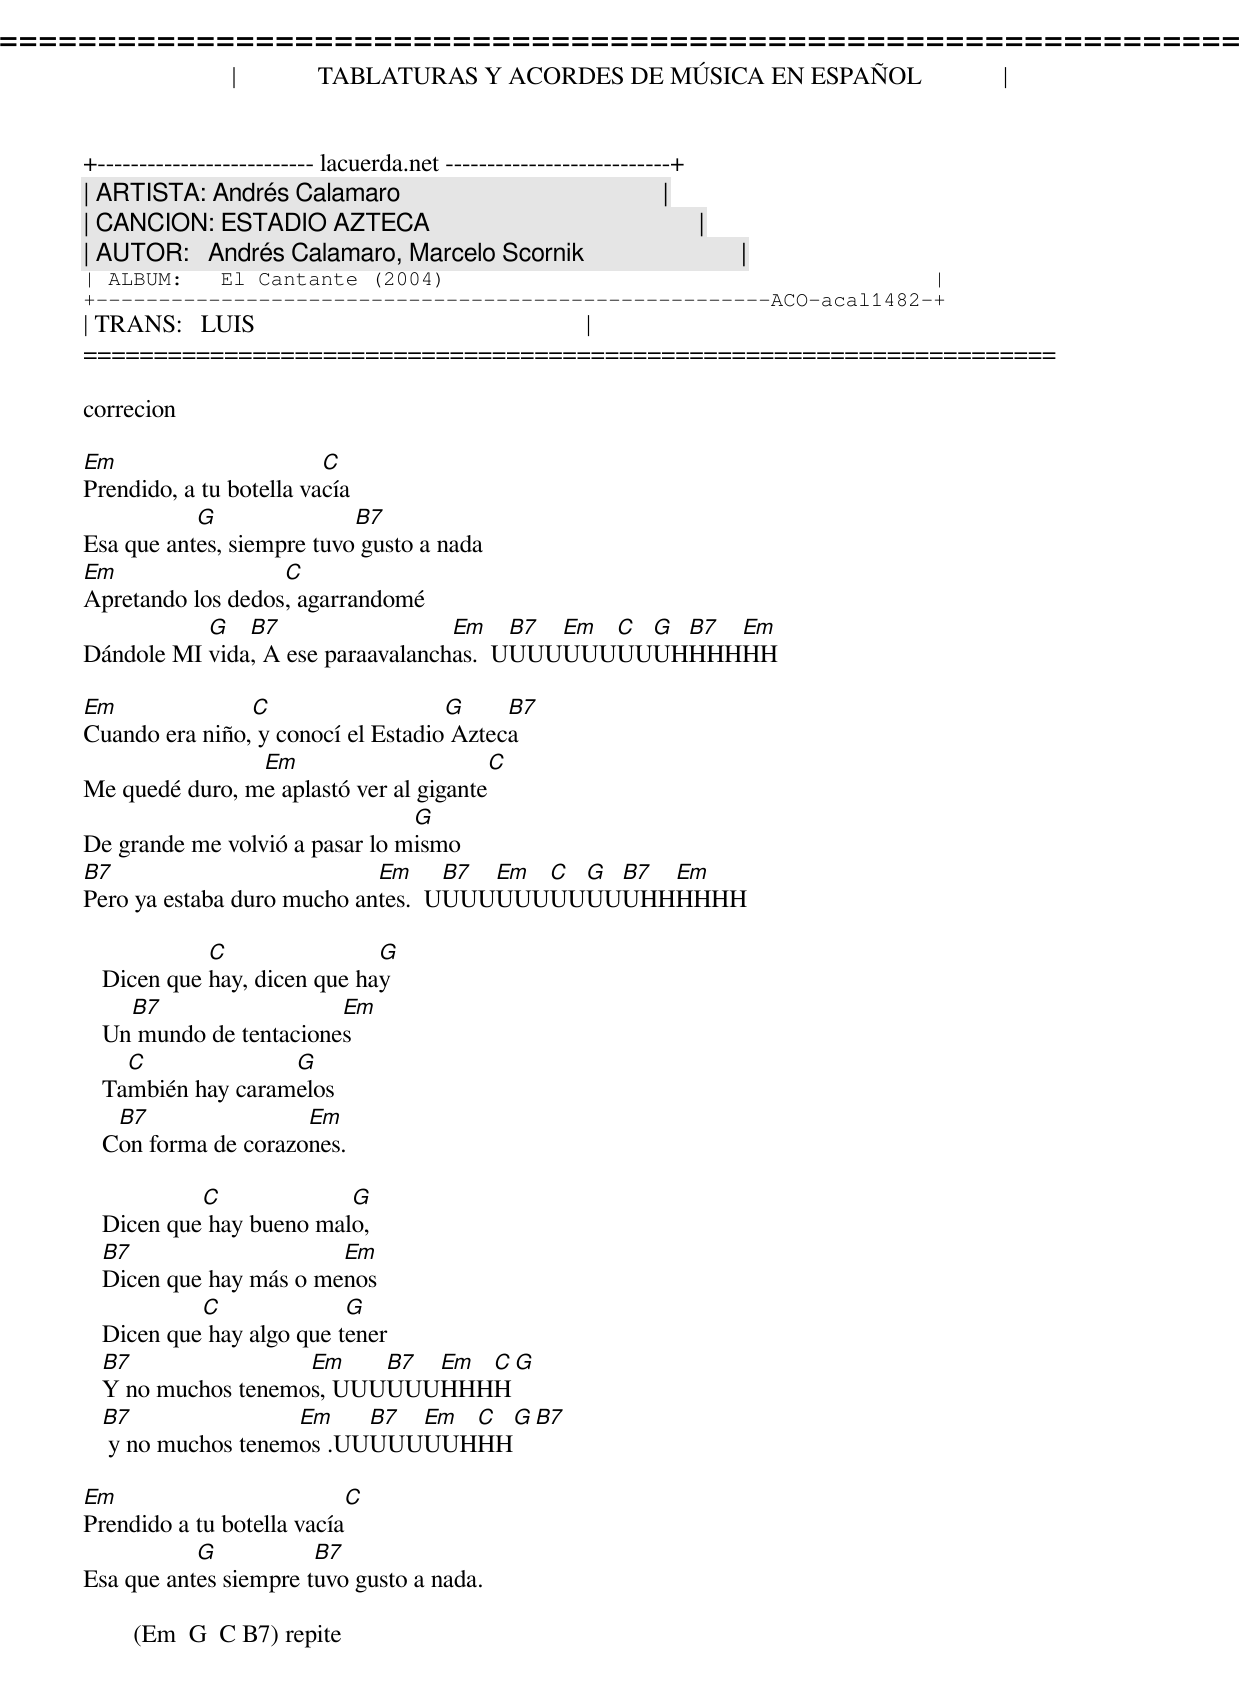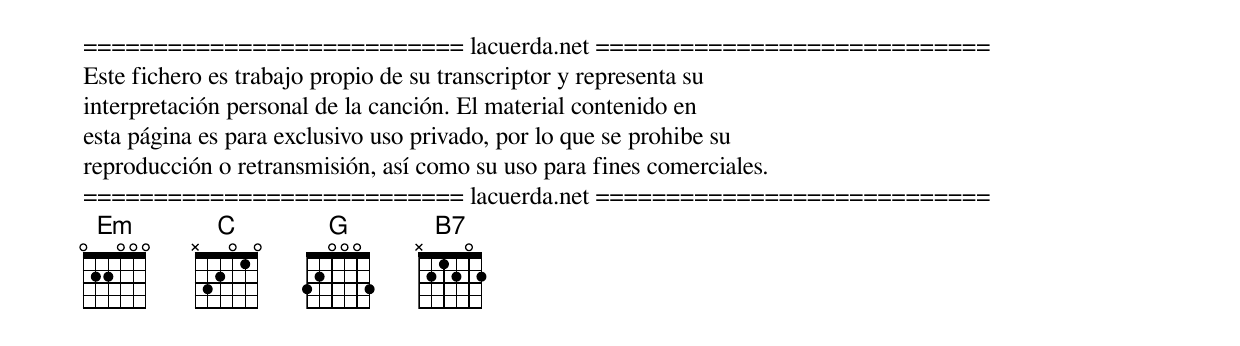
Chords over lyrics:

=====================================================================
|             TABLATURAS Y ACORDES DE MÚSICA EN ESPAÑOL             |
+-------------------------- lacuerda.net ---------------------------+
| ARTISTA: Andrés Calamaro                                          |
| CANCION: ESTADIO AZTECA                                           |
| AUTOR:   Andrés Calamaro, Marcelo Scornik                         |
| ALBUM:   El Cantante (2004)                                       |
+------------------------------------------------------ACO-acal1482-+
| TRANS:   LUIS                                                     |
=====================================================================

correcion

Em                       C
Prendido, a tu botella vacía
           G               B7
Esa que antes, siempre tuvo gusto a nada
Em                 C
Apretando los dedos, agarrandomé
           G   B7                  Em    B7 Em C G B7 Em
Dándole MI vida, A ese paraavalanchas.  UUUUUUUUUUHHHHHH

Em              C                   G     B7
Cuando era niño, y conocí el Estadio Azteca
                Em                      C
Me quedé duro, me aplastó ver al gigante
                                G
De grande me volvió a pasar lo mismo
B7                          Em     B7 Em C G B7 Em
Pero ya estaba duro mucho antes.  UUUUUUUUUUUUHHHHHH

             C                G
   Dicen que hay, dicen que hay
     B7                  Em
   Un mundo de tentaciones
     C              G
   También hay caramelos
    B7                Em
   Con forma de corazones.

            C             G
   Dicen que hay bueno malo,
   B7                    Em
   Dicen que hay más o menos
            C              G
   Dicen que hay algo que tener
   B7                Em    B7 Em C G
   Y no muchos tenemos, UUUUUUHHHH
   B7                Em    B7 Em C G B7
    y no muchos tenemos .UUUUUUUHHH

Em                         C
Prendido a tu botella vacía
           G           B7
Esa que antes siempre tuvo gusto a nada.

        (Em  G  C B7) repite


=========================== lacuerda.net ============================
Este fichero es trabajo propio de su transcriptor y representa su
interpretación personal de la canción. El material contenido en
esta página es para exclusivo uso privado, por lo que se prohibe su
reproducción o retransmisión, así como su uso para fines comerciales.
=========================== lacuerda.net ============================
